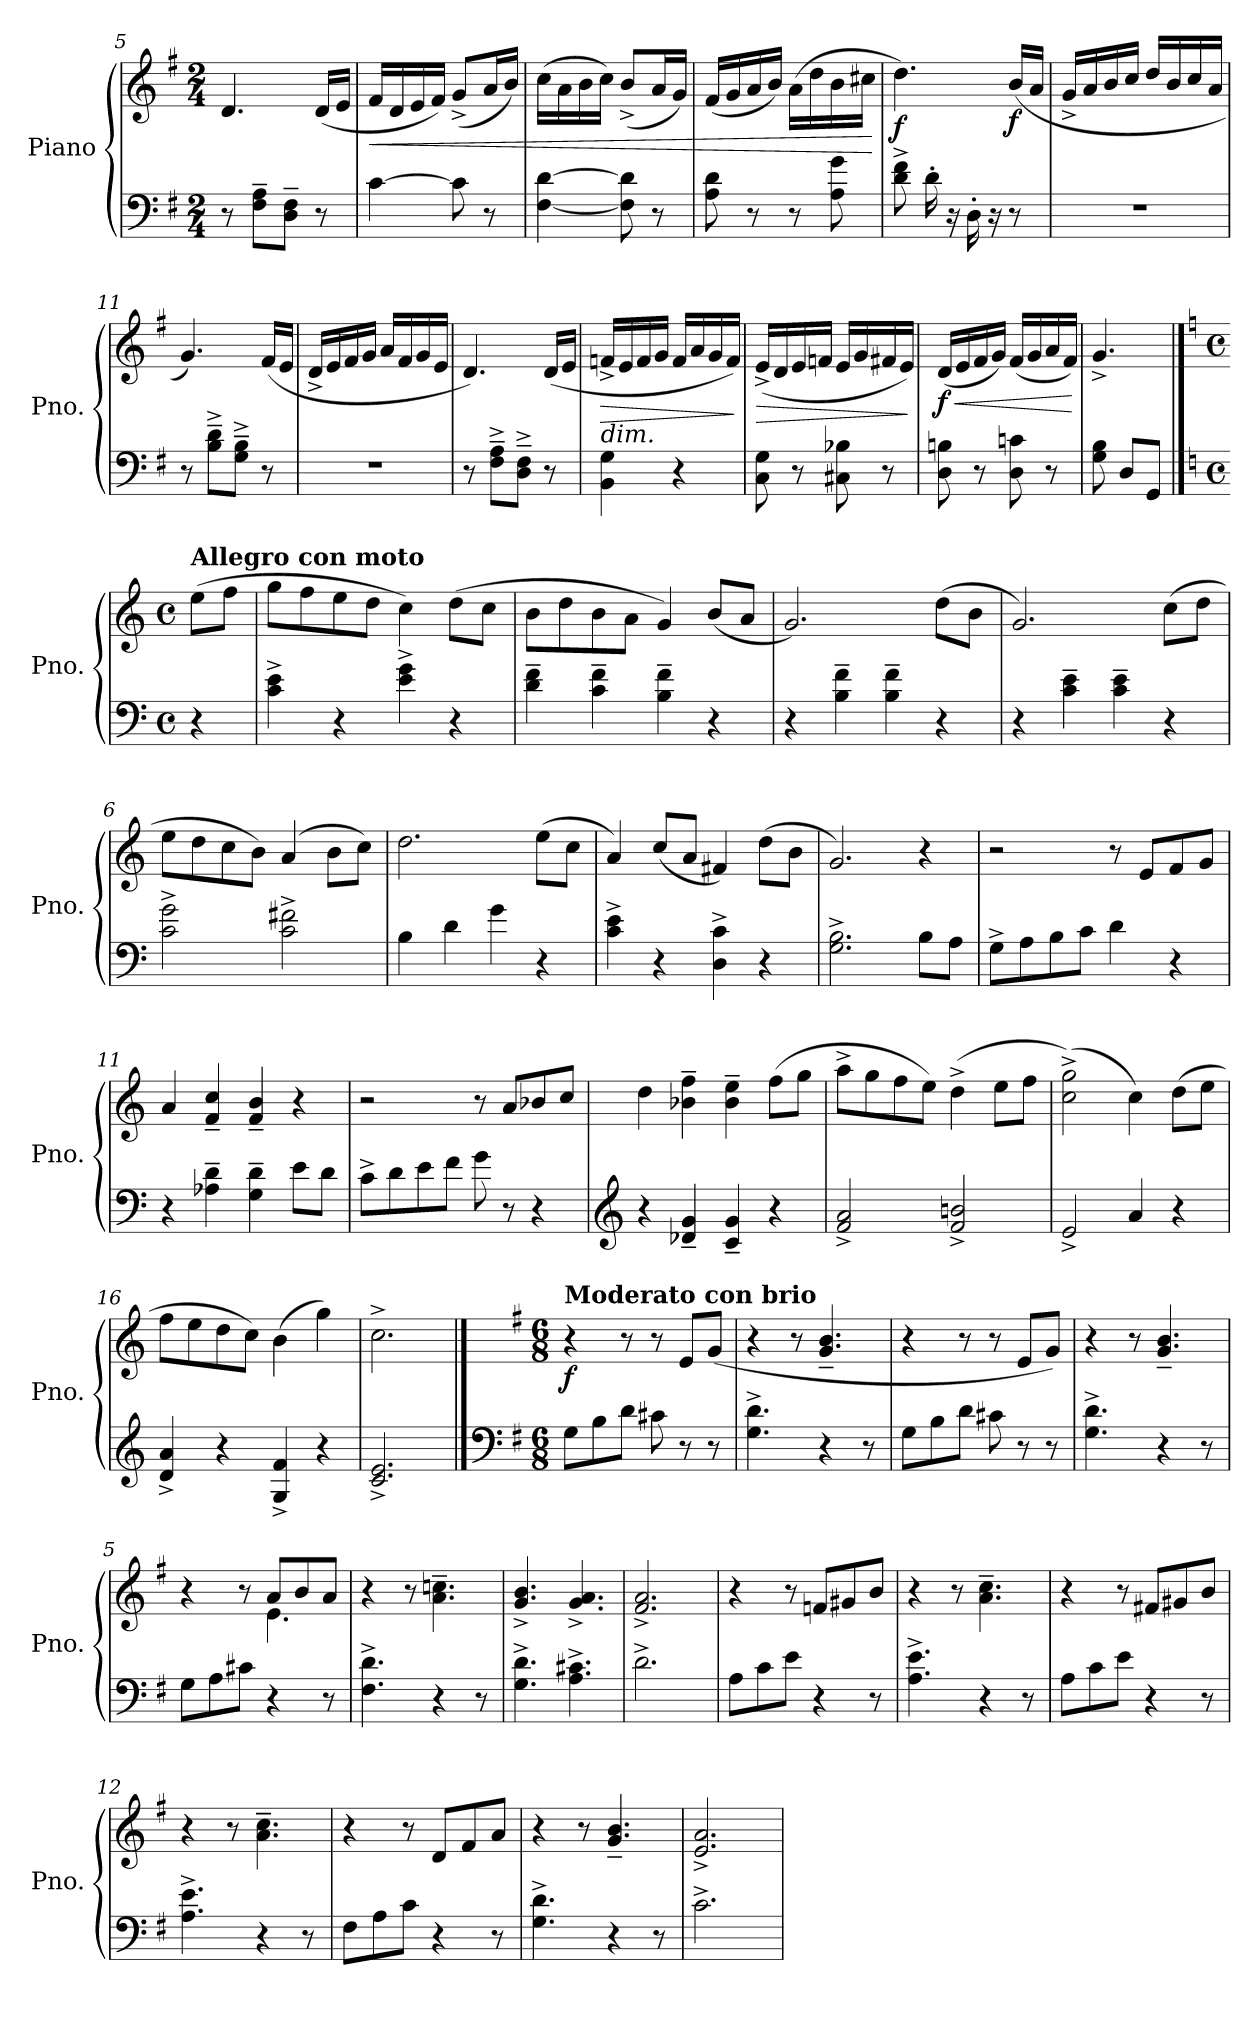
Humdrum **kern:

**kern	**kern	**dynam
*part1	*part1	*part1
*staff2	*staff1	*staff1/2
*I"Piano	*	*
*I'Pno.	*	*
*clefF4	*clefG2	*
*k[f#]	*k[f#]	*
*M2/4	*M2/4	*
=5	=5	=5
8r	4.d/	.
8F#\~ 8A\~L	.	.
8D\~ 8F#\~J	.	.
8r	(<16d/LL	.
.	16e/JJ	.
!!LO:LB:g=z
=6	=6	=6
!	!	!LO:HP:b
[4c\	16f#/LL	<
.	16d/	.
.	16e/	.
.	16f#/JJ)	.
8c\]	(<8g^/L	.
8r	16a/L	.
.	16b/JJ)	.
=7	=7	=7
[4F#\ [4d\	(>16cc\LL	.
.	16a\	.
.	16b\	.
.	16cc\JJ)	.
8F#\] 8d\]	(<8b^/L	.
8r	16a/L	.
.	16g/JJ)	.
=8	=8	=8
8A\ 8d\	(<16f#/LL	.
.	16g/	.
8r	16a/	.
.	16b/JJ)	.
8r	(>16a\LL	.
.	16dd\	.
8A\ 8g\	16b\	.
.	16cc#X\JJ	.
.	.	[
=9	=9	=9
!	!	!LO:DY:b
8d\^ 8f#\^	4.dd\)	f
16d'\	.	.
16r	.	.
16D'\	.	.
16r	.	.
!	!	!LO:DY:b
8r	(<16b/LL	f
.	16a/JJ	.
!!LO:LB:g=z
=10	=10	=10
2r	16g^/LL	.
.	16a/	.
.	16b/	.
.	16cc/JJ	.
.	16dd/LL	.
.	16b/	.
.	16cc/	.
.	16a/JJ	.
=11	=11	=11
8r	4.g/)	.
8B\~^ 8d\~^L	.	.
8G\~^ 8B\~^J	.	.
8r	(<16f#/LL	.
.	16e/JJ	.
=12	=12	=12
2r	16d^/LL	.
.	16e/	.
.	16f#/	.
.	16g/JJ	.
.	16a/LL	.
.	16f#/	.
.	16g/	.
.	16e/JJ	.
=13	=13	=13
8r	4.d/)	.
8F#\~^ 8A\~^L	.	.
8D\~^ 8F#\~^J	.	.
8r	(<16d/LL	.
.	16e/JJ	.
=14	=14	=14
!	!LO:TX:b:i:t=dim.	!
!	!	!LO:HP:b
4BB\ 4G\	16fn^/LL	>
.	16e/	.
.	16f/	.
.	16g/JJ	.
4r	16f/LL	.
.	16a/	.
.	16g/	.
.	16f/JJ)	.
.	.	]
!!LO:LB:g=z
=15	=15	=15
!	!	!LO:HP:b
8C\ 8G\	(<16e^/LL	>
.	16d/	.
8r	16e/	.
.	16fn/JJ	.
8C#X\ 8B-X\	16e/LL	.
.	16g/	.
8r	16f#X/	.
.	16e/JJ)	.
.	.	]
=16	=16	=16
!	!	!LO:HP:b
!	!	!LO:DY:n=1:b
8D\ 8Bn\	(<16d/LL	< f
.	16e/	.
8r	16f#/	.
.	16g/JJ)	.
8D\ 8cn\	(<16f#/LL	.
.	16g/	.
8r	16a/	.
.	16f#/JJ)	.
.	.	[
=17	=17	=17
8G\ 8B\	4.g^/	.
8D/L	.	.
8GG/J	.	.
!!LO:PB:g=z
==1	==1	==1
*k[]	*k[]	*
*M4/4	*M4/4	*
*met(c)	*met(c)	*
!	!LO:TX:a:B:t=Allegro con moto	!
4r	(>8ee\L	.
.	8ff\J	.
=2	=2	=2
4c\^ 4e\^	8gg\L	.
.	8ff\	.
4r	8ee\	.
.	8dd\J	.
4e\^ 4g\^	4cc\)	.
4r	(>8dd\L	.
.	8cc\J	.
=3	=3	=3
4d\~ 4f\~	8b\L	.
.	8dd\	.
4c\~ 4f\~	8b\	.
.	8a\J	.
4B\~ 4f\~	4g/)	.
4r	(<8b/L	.
.	8a/J	.
=4	=4	=4
4r	2.g/)	.
4B\~ 4f\~	.	.
4B\~ 4f\~	.	.
4r	(>8dd\L	.
.	8b\J	.
=5	=5	=5
4r	2.g/)	.
4c\~ 4e\~	.	.
4c\~ 4e\~	.	.
4r	(>8cc\L	.
.	8dd\J	.
!!LO:LB:g=z
=6	=6	=6
2c\^ 2g\^	8ee\L	.
.	8dd\	.
.	8cc\	.
.	8b\J)	.
2c\^ 2f#X\^	(>4a/	.
.	8b\L	.
.	8cc\J)	.
=7	=7	=7
4B\	2.dd\	.
4d\	.	.
4g\	.	.
4r	(>8ee\L	.
.	8cc\J	.
=8	=8	=8
4c\^ 4e\^	4a/)	.
4r	(<8cc/L	.
.	8a/J	.
4D\^ 4c\^	4f#X/)	.
4r	(>8dd\L	.
.	8b\J	.
=9	=9	=9
2.G\^ 2.B\^	2.g/)	.
(>8B\L	4r	.
8A\J	.	.
!!LO:LB:g=z
=10	=10	=10
8G^\L	2r	.
8A\	.	.
8B\	.	.
8c\J	.	.
4d\	8r	.
.	8e/L	.
4r	8f/	.
.	8g/J	.
=11	=11	=11
4r	4a/)	.
4A-X\~ 4d\~	4f/~ 4cc/~	.
4G\~ 4d\~	4f/~ 4b/~	.
(>8e\L	4r	.
8d\J	.	.
=12	=12	=12
8c^\L	2r	.
8d\	.	.
8e\	.	.
8f\J	.	.
8g\	8r	.
8r	8a/L	.
4r	8b-X/	.
.	8cc/J	.
!!LO:LB:g=z
=13	=13	=13
*clefG2	*	*
4r	4dd\)	.
4d-X/~ 4g/~	4b-X\~ 4ff\~	.
4c/~ 4g/~	4b-\~ 4ee\~	.
4r	(>8ff\L	.
.	8gg\J	.
=14	=14	=14
2f/^ 2a/^	8aa^\L	.
.	8gg\	.
.	8ff\	.
.	8ee\J)	.
2f/^ 2bn/^	(>4dd^\	.
.	8ee\L	.
.	8ff\J	.
=15	=15	=15
2e^/	(>2cc\^ 2gg\^)	.
4a/	4cc\)	.
4r	(>8dd\L	.
.	8ee\J	.
=16	=16	=16
4d/^ 4a/^	8ff\L	.
.	8ee\	.
4r	8dd\	.
.	8cc\J)	.
4G/^ 4f/^	(>4b\	.
4r	4gg\)	.
=17	=17	=17
2.c/^ 2.e/^	2.cc^\	.
!!LO:LB:g=z
==1	==1	==1
*clefF4	*	*
*k[f#]	*k[f#]	*
*M6/8	*M6/8	*
!	!LO:TX:a:B:t=Moderato con brio	!
!	!	!LO:DY:b
(>8G\L	4r	f
8B\	.	.
8d\J	8r	.
8c#X\	8r	.
8r	8e/L	.
8r	(8g/J	.
=2	=2	=2
4.G\^ 4.d\^	4r	.
.	8r	.
4r	4.g/~ 4.b/~	.
8r	.	.
=3	=3	=3
(>8G\L	4r	.
8B\	.	.
8d\J	8r	.
8c#X\	8r	.
8r	8e/L	.
8r	8g/J)	.
=4	=4	=4
4.G\^ 4.d\^	4r	.
.	8r	.
4r	4.g/~ 4.b/~	.
8r	.	.
!!LO:PB:g=z
=5	=5	=5
*	*^	*
(>8G\L	4r	4ryy	.
8A\	.	.	.
8c#X\J	8r	8ryy	.
4r	8a/L	4.e\	.
.	8b/	.	.
8r	8a/J)	.	.
*	*v	*v	*
=6	=6	=6
4.F#\^ 4.d\^	4r	.
.	8r	.
4r	4.a\~ 4.ccn\~	.
8r	.	.
=7	=7	=7
4.G\^ 4.d\^	4.g/^ 4.b/^	.
4.A\^ 4.c#X\^	4.g/^ 4.a/^	.
=8	=8	=8
2.d^\	2.f#/^ 2.a/^	.
=9	=9	=9
(>8A\L	4r	.
8c\	.	.
8e\J	8r	.
4r	8fn/L	.
.	8g#X/	.
8r	8b/J)	.
!!LO:LB:g=z
=10	=10	=10
4.A\^ 4.e\^	4r	.
.	8r	.
4r	4.a\~ 4.cc\~	.
8r	.	.
=11	=11	=11
(>8A\L	4r	.
8c\	.	.
8e\J	8r	.
4r	8f#X/L	.
.	8g#X/	.
8r	8b/J)	.
=12	=12	=12
4.A\^ 4.e\^	4r	.
.	8r	.
4r	4.a\~ 4.cc\~	.
8r	.	.
=13	=13	=13
8F#\L	4r	.
8A\	.	.
8c\J	8r	.
4r	8d/L	.
.	8f#/	.
8r	8a/J)	.
=14	=14	=14
4.G\^ 4.d\^	4r	.
.	8r	.
4r	4.g/~ 4.b/~	.
8r	.	.
!!LO:LB:g=z
=15	=15	=15
2.c^\	2.e/^ 2.a/^	.
=	=	=
*-	*-	*-
